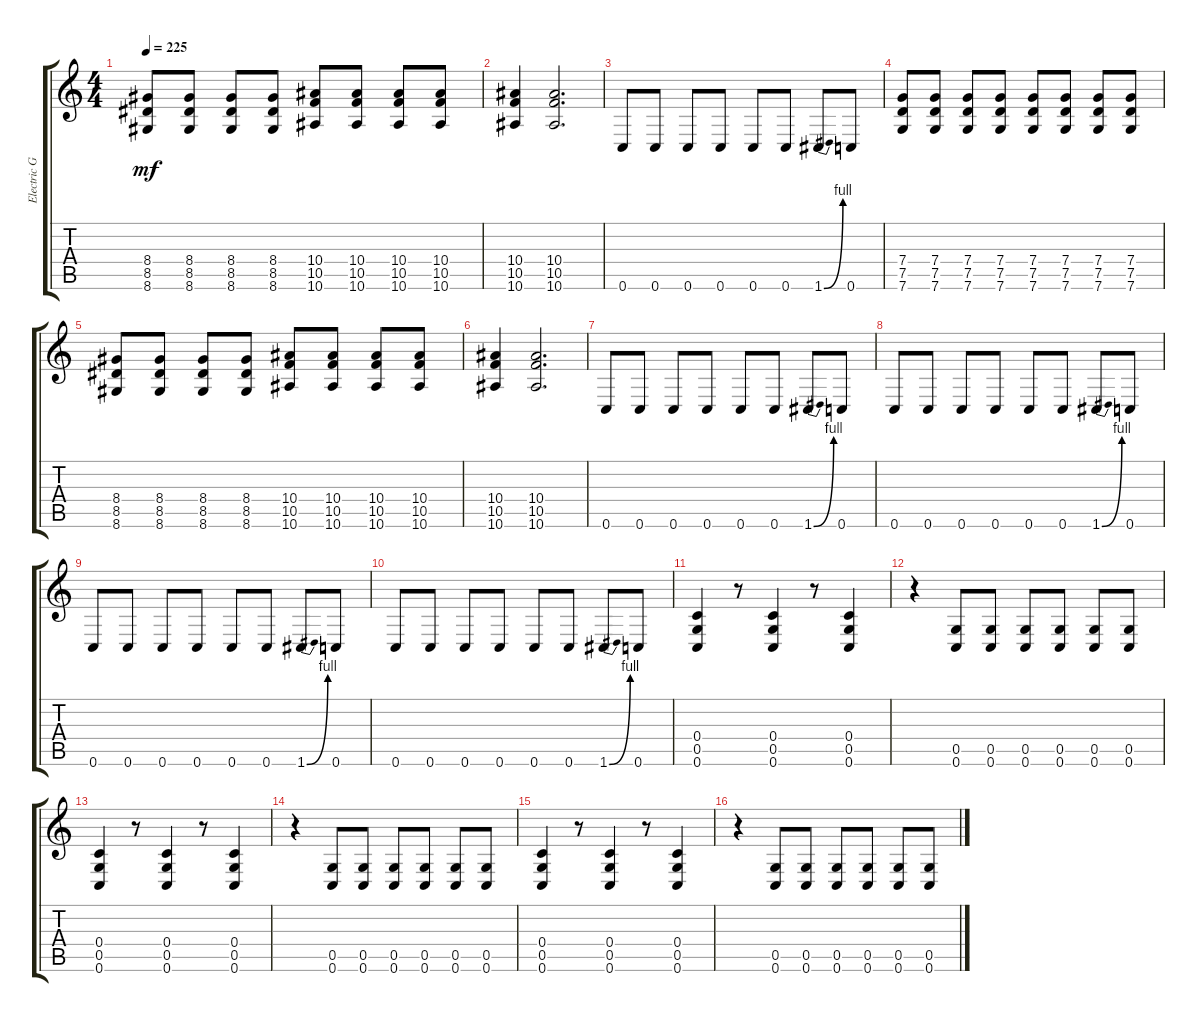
\track ("Electric Guitar" "Electric G") {instrument distortionguitar}
\staff {score tabs}
\tuning (D4 A3 F3 C3 G2 C2) {hide}
\ts (4 4)
\tempo 225
\clef g2
\ks c
(8.4 8.5 8.6).8{dy mf} (8.4 8.5 8.6).8 (8.4 8.5 8.6).8 (8.4 8.5 8.6).8 (10.4 10.5 10.6).8 (10.4 10.5 10.6).8 (10.4 10.5 10.6).8 (10.4 10.5 10.6).8 |
(10.4 10.5 10.6).4 (10.4 10.5 10.6).2{d} |
0.6.8 0.6.8 0.6.8 0.6.8 0.6.8 0.6.8 1.6{be (bend 0 0 60 4)}.8 0.6.8 |
(7.4 7.5 7.6).8 (7.4 7.5 7.6).8 (7.4 7.5 7.6).8 (7.4 7.5 7.6).8 (7.4 7.5 7.6).8 (7.4 7.5 7.6).8 (7.4 7.5 7.6).8 (7.4 7.5 7.6).8 |
(8.4 8.5 8.6).8 (8.4 8.5 8.6).8 (8.4 8.5 8.6).8 (8.4 8.5 8.6).8 (10.4 10.5 10.6).8 (10.4 10.5 10.6).8 (10.4 10.5 10.6).8 (10.4 10.5 10.6).8 |
(10.4 10.5 10.6).4 (10.4 10.5 10.6).2{d} |
0.6.8 0.6.8 0.6.8 0.6.8 0.6.8 0.6.8 1.6{be (bend 0 0 60 4)}.8 0.6.8 |
0.6.8 0.6.8 0.6.8 0.6.8 0.6.8 0.6.8 1.6{be (bend 0 0 60 4)}.8 0.6.8 |
0.6.8 0.6.8 0.6.8 0.6.8 0.6.8 0.6.8 1.6{be (bend 0 0 60 4)}.8 0.6.8 |
0.6.8 0.6.8 0.6.8 0.6.8 0.6.8 0.6.8 1.6{be (bend 0 0 60 4)}.8 0.6.8 |
(0.4 0.5 0.6).4 r.8 (0.4 0.5 0.6).4 r.8 (0.4 0.5 0.6).4 |
r.4 (0.5 0.6).8 (0.5 0.6).8 (0.5 0.6).8 (0.5 0.6).8 (0.5 0.6).8 (0.5 0.6).8 |
(0.4 0.5 0.6).4 r.8 (0.4 0.5 0.6).4 r.8 (0.4 0.5 0.6).4 |
r.4 (0.5 0.6).8 (0.5 0.6).8 (0.5 0.6).8 (0.5 0.6).8 (0.5 0.6).8 (0.5 0.6).8 |
(0.4 0.5 0.6).4 r.8 (0.4 0.5 0.6).4 r.8 (0.4 0.5 0.6).4 |
r.4 (0.5 0.6).8 (0.5 0.6).8 (0.5 0.6).8 (0.5 0.6).8 (0.5 0.6).8 (0.5 0.6).8
